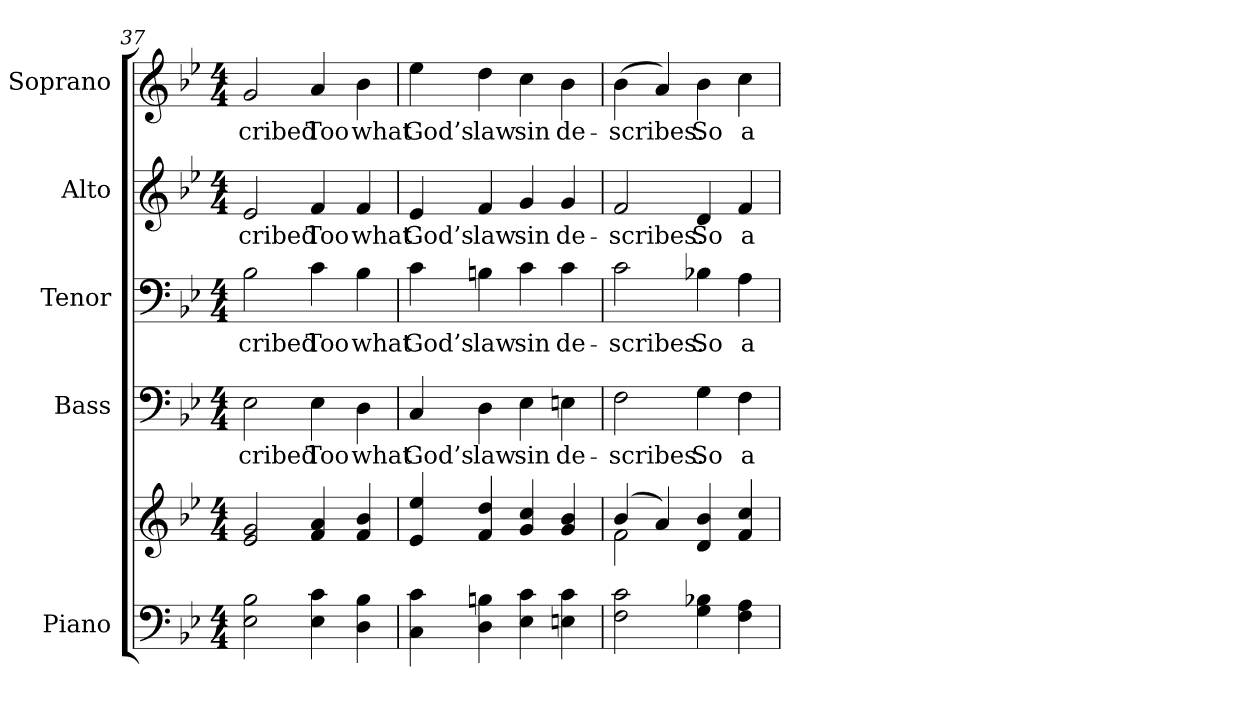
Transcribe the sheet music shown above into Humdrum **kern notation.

**kern	**kern	**kern	**text	**kern	**text	**kern	**text	**kern	**text
*part5	*part5	*part4	*part4	*part3	*part3	*part2	*part2	*part1	*part1
*staff6	*staff5	*staff4	*staff4	*staff3	*staff3	*staff2	*staff2	*staff1	*staff1
*I"Piano	*	*I"Bass	*	*I"Tenor	*	*I"Alto	*	*I"Soprano	*
*I'Pno.	*	*I'B.	*	*I'T.	*	*I'A.	*	*I'S.	*
*clefF4	*clefG2	*clefF4	*	*clefF4	*	*clefG2	*	*clefG2	*
*k[b-e-]	*k[b-e-]	*k[b-e-]	*	*k[b-e-]	*	*k[b-e-]	*	*k[b-e-]	*
*B-:	*B-:	*B-:	*	*B-:	*	*B-:	*	*B-:	*
*M4/4	*M4/4	*M4/4	*	*M4/4	*	*M4/4	*	*M4/4	*
=37	=37	=37	=37	=37	=37	=37	=37	=37	=37
!	!	!	!LO:LY:b:color=#000000	!	!	!	!	!	!
!	!	!	!	!	!LO:LY:b:color=#000000	!	!	!	!
!	!	!	!	!	!	!	!LO:LY:b:color=#000000	!	!
!	!	!	!	!	!	!	!	!	!LO:LY:b:color=#000000
2E-i\ 2B-i	2e-i/ 2gi	2E-i\	-cribed	2B-i\	-cribed	2e-i/	-cribed	2gi/	-cribed
!	!	!	!LO:LY:b:color=#000000	!	!	!	!	!	!
!	!	!	!	!	!LO:LY:b:color=#000000	!	!	!	!
!	!	!	!	!	!	!	!LO:LY:b:color=#000000	!	!
!	!	!	!	!	!	!	!	!	!LO:LY:b:color=#000000
4E-i\ 4ci	4fi/ 4ai	4E-i\	Too	4ci\	Too	4fi/	Too	4ai/	Too
!	!	!	!LO:LY:b:color=#000000	!	!	!	!	!	!
!	!	!	!	!	!LO:LY:b:color=#000000	!	!	!	!
!	!	!	!	!	!	!	!LO:LY:b:color=#000000	!	!
!	!	!	!	!	!	!	!	!	!LO:LY:b:color=#000000
4Di\ 4B-i	4fi/ 4b-i	4Di\	what	4B-i\	what	4fi/	what	4b-i\	what
=38	=38	=38	=38	=38	=38	=38	=38	=38	=38
!	!	!	!LO:LY:b:color=#000000	!	!	!	!	!	!
!	!	!	!	!	!LO:LY:b:color=#000000	!	!	!	!
!	!	!	!	!	!	!	!LO:LY:b:color=#000000	!	!
!	!	!	!	!	!	!	!	!	!LO:LY:b:color=#000000
4Ci\ 4ci	4e-i/ 4ee-i	4Ci/	God’s	4ci\	God’s	4e-i/	God’s	4ee-i\	God’s
!	!	!	!LO:LY:b:color=#000000	!	!	!	!	!	!
!	!	!	!	!	!LO:LY:b:color=#000000	!	!	!	!
!	!	!	!	!	!	!	!LO:LY:b:color=#000000	!	!
!	!	!	!	!	!	!	!	!	!LO:LY:b:color=#000000
4Di\ 4Bni	4fi/ 4ddi	4Di\	law	4Bni\	law	4fi/	law	4ddi\	law
!	!	!	!LO:LY:b:color=#000000	!	!	!	!	!	!
!	!	!	!	!	!LO:LY:b:color=#000000	!	!	!	!
!	!	!	!	!	!	!	!LO:LY:b:color=#000000	!	!
!	!	!	!	!	!	!	!	!	!LO:LY:b:color=#000000
4E-i\ 4ci	4gi/ 4cci	4E-i\	sin	4ci\	sin	4gi/	sin	4cci\	sin
!	!	!	!LO:LY:b:color=#000000	!	!	!	!	!	!
!	!	!	!	!	!LO:LY:b:color=#000000	!	!	!	!
!	!	!	!	!	!	!	!LO:LY:b:color=#000000	!	!
!	!	!	!	!	!	!	!	!	!LO:LY:b:color=#000000
4Eni\ 4ci	4gi/ 4b-i	4Eni\	de-	4ci\	de-	4gi/	de-	4b-i\	de-
=39	=39	=39	=39	=39	=39	=39	=39	=39	=39
*	*^	*	*	*	*	*	*	*	*
!	!	!	!	!LO:LY:b:color=#000000	!	!	!	!	!	!
!	!	!	!	!	!	!LO:LY:b:color=#000000	!	!	!	!
!	!	!	!	!	!	!	!	!LO:LY:b:color=#000000	!	!
!	!	!	!	!	!	!	!	!	!	!LO:LY:b:color=#000000
2Fi\ 2ci	(4b-i/	2fi\	2Fi\	-scribes.	2ci\	-scribes.	2fi/	-scribes.	(4b-i\	-scribes.
.	4ai/)	.	.	.	.	.	.	.	4ai/)	.
!	!	!	!	!LO:LY:b:color=#000000	!	!	!	!	!	!
!	!	!	!	!	!	!LO:LY:b:color=#000000	!	!	!	!
!	!	!	!	!	!	!	!	!LO:LY:b:color=#000000	!	!
!	!	!	!	!	!	!	!	!	!	!LO:LY:b:color=#000000
4Gi\ 4B-Xi	4di/ 4b-i	2ryy	4Gi\	So	4B-Xi\	So	4di/	So	4b-i\	So
!	!	!	!	!LO:LY:b:color=#000000	!	!	!	!	!	!
!	!	!	!	!	!	!LO:LY:b:color=#000000	!	!	!	!
!	!	!	!	!	!	!	!	!LO:LY:b:color=#000000	!	!
!	!	!	!	!	!	!	!	!	!	!LO:LY:b:color=#000000
4Fi\ 4Ai	4fi/ 4cci	.	4Fi\	a-	4Ai\	a-	4fi/	a-	4cci\	a-
*	*v	*v	*	*	*	*	*	*	*	*
=	=	=	=	=	=	=	=	=	=
*-	*-	*-	*-	*-	*-	*-	*-	*-	*-
